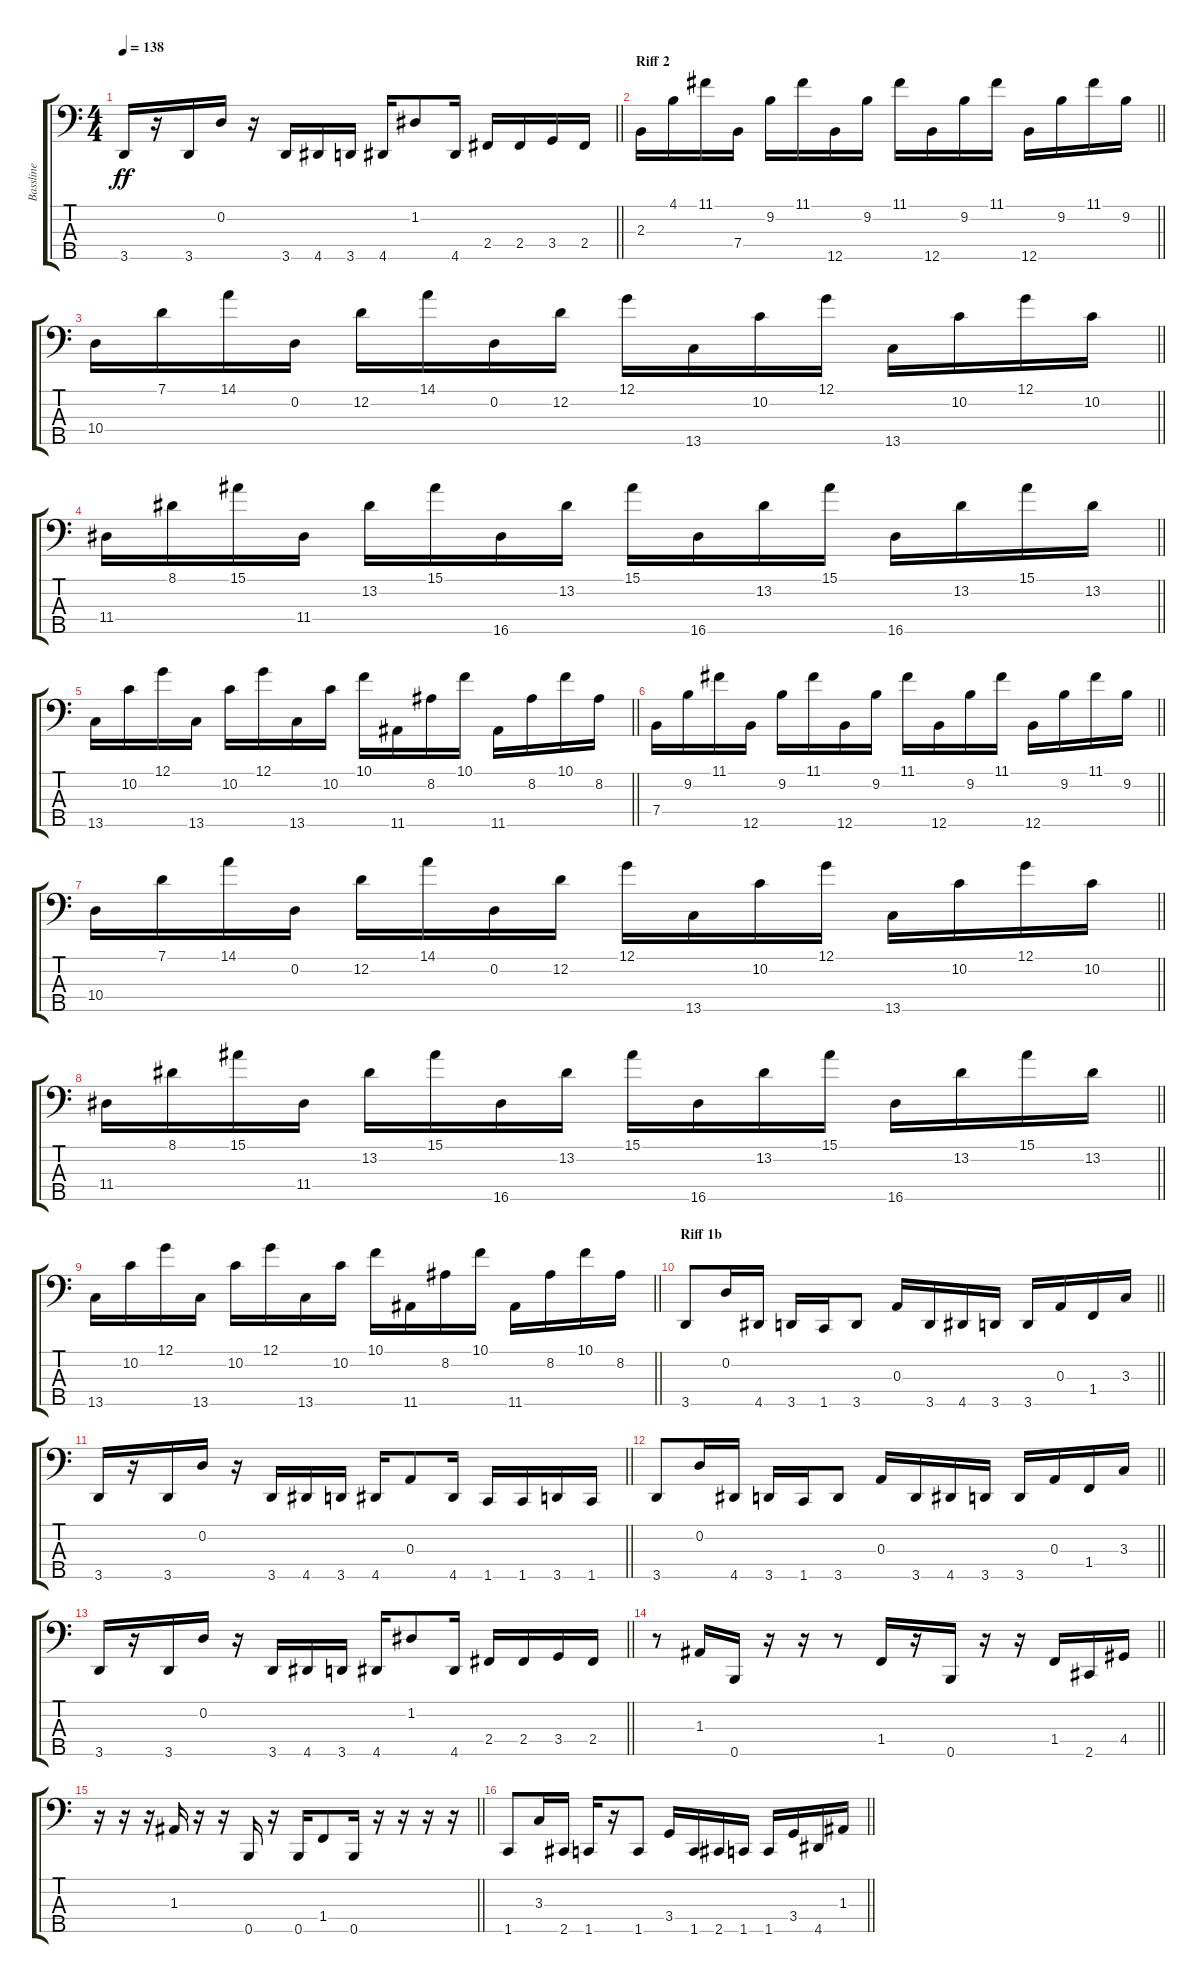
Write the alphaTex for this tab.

\track ("Bassline" "Bassline") {instrument electricbassfinger}
\staff {score tabs}
\tuning (G2 D2 A1 E1 B0) {hide}
\ts (4 4)
\tempo 138
\clef f4
\barLineRight lightlight
\ks c
3.5.16{dy ff} r.16 3.5.16 0.2.16 r.16 3.5.16 4.5.16 3.5.16 4.5.16 1.2.8 4.5.16 2.4.16 2.4.16 3.4.16 2.4.16 |
\section ("" "Riff 2")
\barLineRight lightlight
2.3.16 4.1.16 11.1.16 7.4.16 9.2.16 11.1.16 12.5.16 9.2.16 11.1.16 12.5.16 9.2.16 11.1.16 12.5.16 9.2.16 11.1.16 9.2.16 |
\barLineRight lightlight
10.4.16 7.1.16 14.1.16 0.2.16 12.2.16 14.1.16 0.2.16 12.2.16 12.1.16 13.5.16 10.2.16 12.1.16 13.5.16 10.2.16 12.1.16 10.2.16 |
\barLineRight lightlight
11.4.16 8.1.16 15.1.16 11.4.16 13.2.16 15.1.16 16.5.16 13.2.16 15.1.16 16.5.16 13.2.16 15.1.16 16.5.16 13.2.16 15.1.16 13.2.16 |
\barLineRight lightlight
13.5.16 10.2.16 12.1.16 13.5.16 10.2.16 12.1.16 13.5.16 10.2.16 10.1.16 11.5.16 8.2.16 10.1.16 11.5.16 8.2.16 10.1.16 8.2.16 |
\barLineRight lightlight
7.4.16 9.2.16 11.1.16 12.5.16 9.2.16 11.1.16 12.5.16 9.2.16 11.1.16 12.5.16 9.2.16 11.1.16 12.5.16 9.2.16 11.1.16 9.2.16 |
\barLineRight lightlight
10.4.16 7.1.16 14.1.16 0.2.16 12.2.16 14.1.16 0.2.16 12.2.16 12.1.16 13.5.16 10.2.16 12.1.16 13.5.16 10.2.16 12.1.16 10.2.16 |
\barLineRight lightlight
11.4.16 8.1.16 15.1.16 11.4.16 13.2.16 15.1.16 16.5.16 13.2.16 15.1.16 16.5.16 13.2.16 15.1.16 16.5.16 13.2.16 15.1.16 13.2.16 |
\barLineRight lightlight
13.5.16 10.2.16 12.1.16 13.5.16 10.2.16 12.1.16 13.5.16 10.2.16 10.1.16 11.5.16 8.2.16 10.1.16 11.5.16 8.2.16 10.1.16 8.2.16 |
\section ("" "Riff 1b")
\barLineRight lightlight
3.5.8 0.2.16 4.5.16 3.5.16 1.5.16 3.5.8 0.3.16 3.5.16 4.5.16 3.5.16 3.5.16 0.3.16 1.4.16 3.3.16 |
\barLineRight lightlight
3.5.16 r.16 3.5.16 0.2.16 r.16 3.5.16 4.5.16 3.5.16 4.5.16 0.3.8 4.5.16 1.5.16 1.5.16 3.5.16 1.5.16 |
\barLineRight lightlight
3.5.8 0.2.16 4.5.16 3.5.16 1.5.16 3.5.8 0.3.16 3.5.16 4.5.16 3.5.16 3.5.16 0.3.16 1.4.16 3.3.16 |
\barLineRight lightlight
3.5.16 r.16 3.5.16 0.2.16 r.16 3.5.16 4.5.16 3.5.16 4.5.16 1.2.8 4.5.16 2.4.16 2.4.16 3.4.16 2.4.16 |
\barLineRight lightlight
r.8 1.3.16 0.5.16 r.16 r.16 r.8 1.4.16 r.16 0.5.16 r.16 r.16 1.4.16 2.5.16 4.4.16 |
\barLineRight lightlight
r.16 r.16 r.16 1.3.16 r.16 r.16 0.5.16 r.16 0.5.16 1.4.8 0.5.16 r.16 r.16 r.16 r.16 |
\barLineRight lightlight
1.5.8 3.3.16 2.5.16 1.5.16 r.16 1.5.8 3.4.16 1.5.16 2.5.16 1.5.16 1.5.16 3.4.16 4.5.16 1.3.16
